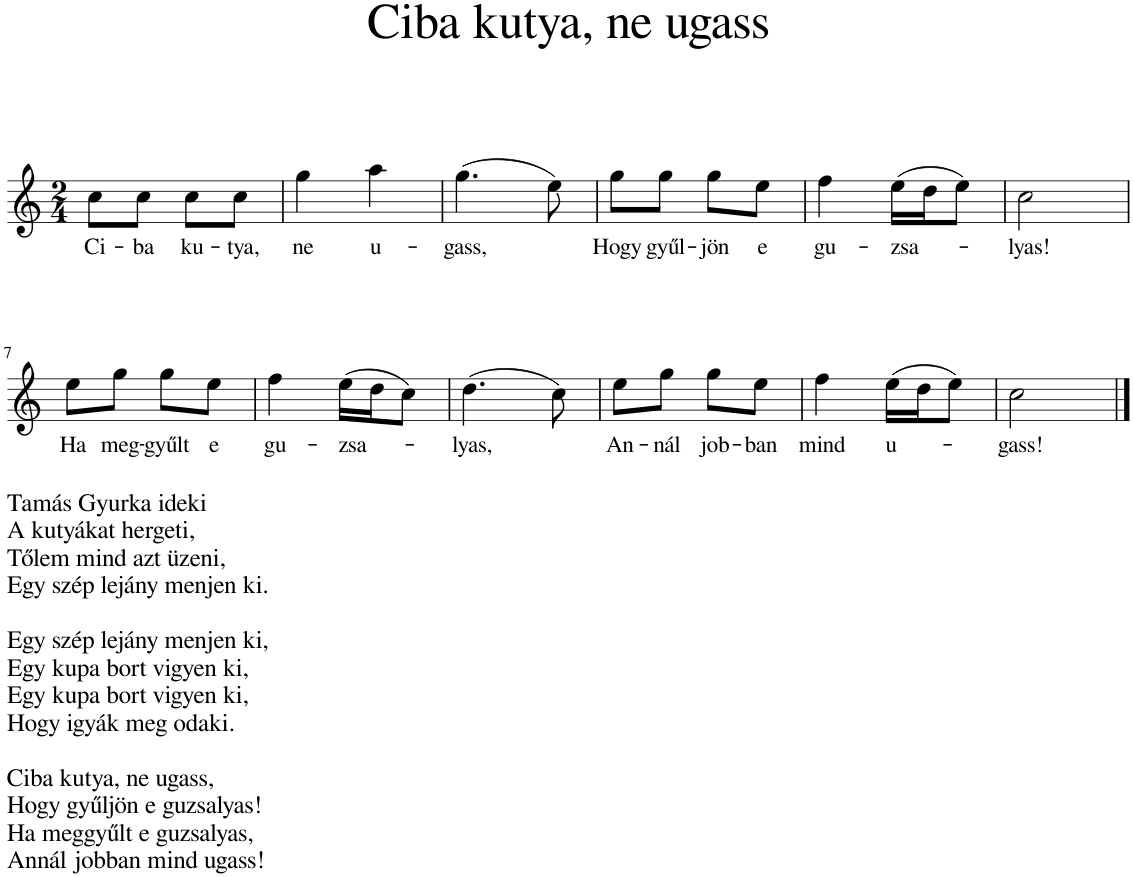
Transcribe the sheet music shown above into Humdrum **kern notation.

**kern	**text
*part1	*part1
*staff1	*staff1
*I"Piano	*
*I'Pno.	*
*clefG2	*
*k[]	*
*M2/4	*
=1	=1
!	!LO:LY:b
8cc\L	Ci-
!	!LO:LY:b
8cc\J	-ba
!	!LO:LY:b
8cc\L	ku-
!	!LO:LY:b
8cc\J	-tya,
=2	=2
!	!LO:LY:b
4gg\	ne
!	!LO:LY:b
4aa\	u-
=3	=3
!	!LO:LY:b
(4.gg\	-gass,
8ee\)	.
=4	=4
!	!LO:LY:b
8gg\L	Hogy
!	!LO:LY:b
8gg\J	gyűl-
!	!LO:LY:b
8gg\L	-jön
!	!LO:LY:b
8ee\J	e
=5	=5
!	!LO:LY:b
4ff\	gu-
!	!LO:LY:b
(16ee\LL	-zsa-
16dd\J	.
8ee\J)	.
=6	=6
!	!LO:LY:b
2cc\	-lyas!
!!LO:LB:g=z
=7	=7
!LO:TX:b:t=Tamás Gyurka ideki	!
!LO:TX:b:t=A kutyákat hergeti,	!
!LO:TX:b:t=Tőlem mind azt üzeni,	!
!LO:TX:b:t=Egy szép lejány menjen ki.	!
!LO:TX:b:t=Egy szép lejány menjen ki,	!
!LO:TX:b:t=Egy kupa bort vigyen ki,	!
!LO:TX:b:t=Egy kupa bort vigyen ki,	!
!LO:TX:b:t=Hogy igyák meg odaki.	!
!LO:TX:b:t=Ciba kutya, ne ugass,	!
!LO:TX:b:t=Hogy gyűljön e guzsalyas!	!
!LO:TX:b:t=Ha meggyűlt e guzsalyas,	!
!LO:TX:b:t=Annál jobban mind ugass!	!
!	!LO:LY:b
8ee\L	Ha
!	!LO:LY:b
8gg\J	meg-
!	!LO:LY:b
8gg\L	-gyűlt
!	!LO:LY:b
8ee\J	e
=8	=8
!	!LO:LY:b
4ff\	gu-
!	!LO:LY:b
(16ee\LL	-zsa-
16dd\J	.
8cc\J)	.
=9	=9
!	!LO:LY:b
(4.dd\	-lyas,
8cc\)	.
=10	=10
!	!LO:LY:b
8ee\L	An-
!	!LO:LY:b
8gg\J	-nál
!	!LO:LY:b
8gg\L	job-
!	!LO:LY:b
8ee\J	-ban
=11	=11
!	!LO:LY:b
4ff\	mind
!	!LO:LY:b
(16ee\LL	u-
16dd\J	.
8ee\J)	.
=12	=12
!	!LO:LY:b
2cc\	-gass!
==	==
*-	*-
